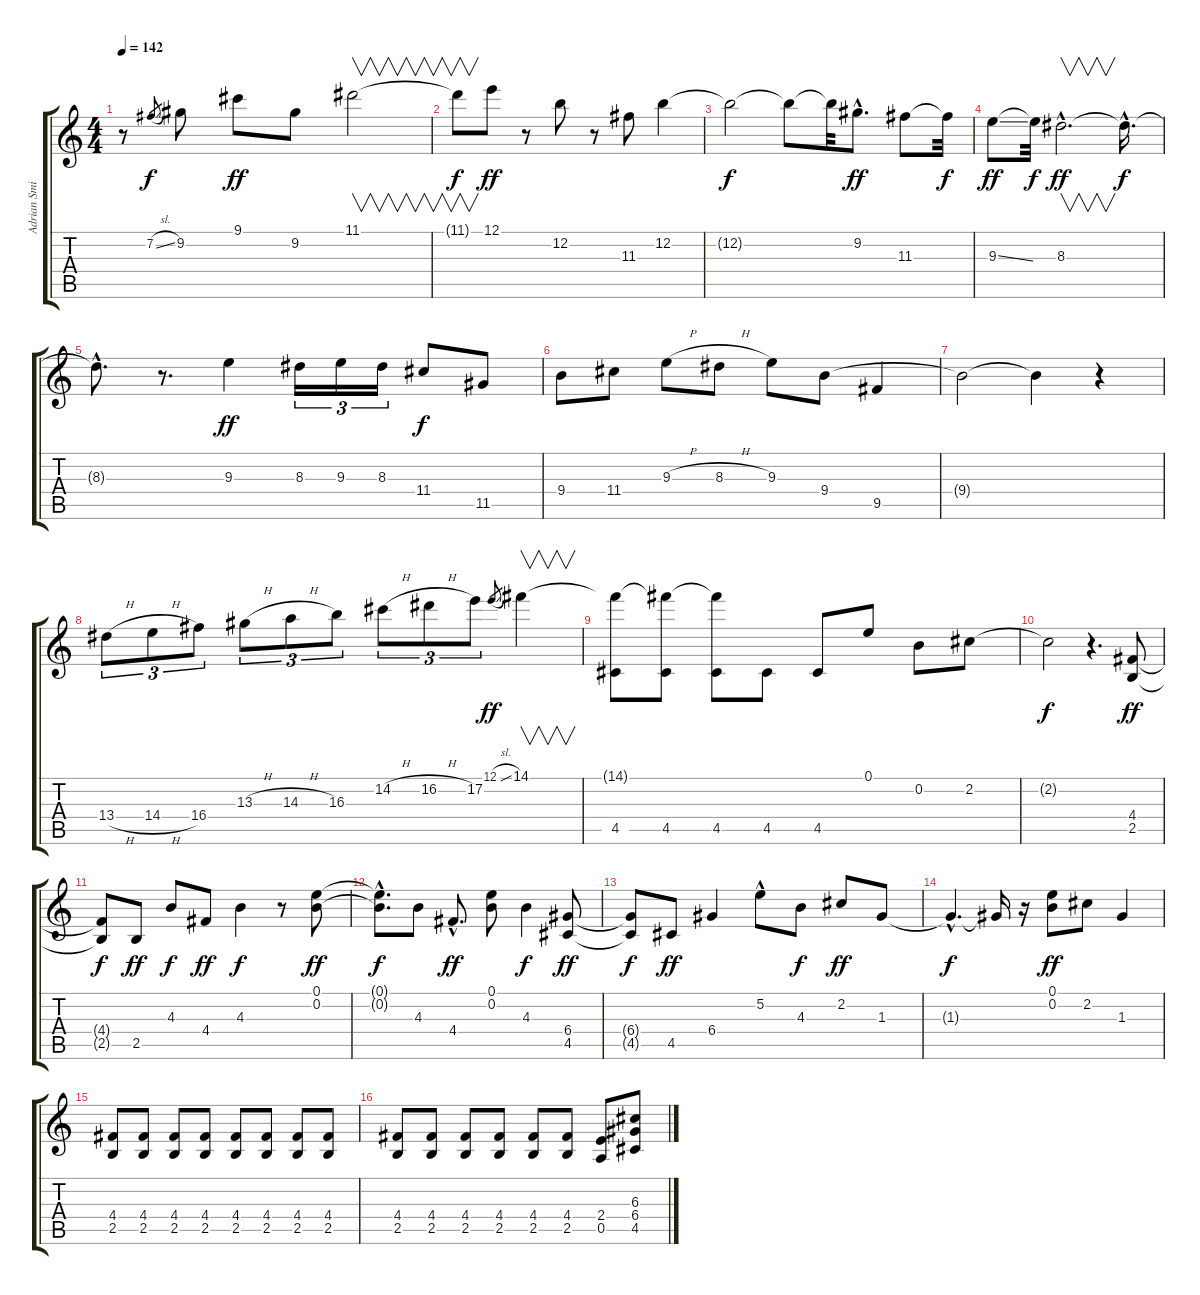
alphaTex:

\track ("Adrian Smith" "Adrian Smi") {instrument overdrivenguitar}
\staff {score tabs}
\tuning (E4 B3 G3 D3 A2 E2) {hide}
\ts (4 4)
\tempo 142
\clef g2
\ks c
r.8{dy ff} 7.2{sl}.8{gr dy f} 9.2.8{volume 16 instrument overdrivenguitar} 9.1.8{dy ff} 9.2.8 11.1.2{v} |
11.1{t}.8{v dy f} 12.1.8{dy ff} r.8 12.2.8 r.8 11.3.8 12.2.4 |
12.2{t}.2{dy f} 12.2{t}.8 12.2{t}.32 9.2{hac}.8{d dy ff} 11.3.8 11.3{t}.32{dy f} |
9.3{ss}.8{dy ff} 9.3{t}.32{dy f} 8.3{hac}.2{v d dy ff} 8.3{hac t}.16{d dy f} |
8.3{hac t}.8{d} r.8{d} 9.3.4{dy ff} 8.3.16{tu (3 2)} 9.3.16{tu (3 2)} 8.3.16{tu (3 2)} 11.4.8{dy f} 11.5.8 |
9.4.8 11.4.8 9.3{h}.8 8.3{h}.8 9.3.8 9.4.8 9.5.4 |
9.4{t}.2 9.4{t}.4 r.4 |
13.4{h}.8{tu (3 2)} 14.4{h}.8{tu (3 2)} 16.4.8{tu (3 2)} 13.3{h}.8{tu (3 2)} 14.3{h}.8{tu (3 2)} 16.3.8{tu (3 2)} 14.2{h}.8{tu (3 2)} 16.2{h}.8{tu (3 2)} 17.2.8{tu (3 2)} 12.1{sl}.8{gr dy ff} 14.1.4{v} |
(14.1{t} 4.5).8 (14.1{t} 4.5).8 (14.1{t} 4.5).8 4.5.8 4.5.8 0.1.8 0.2.8 2.2.8 |
2.2{t}.2{dy f volume 6 instrument acousticguitarsteel} r.4{d} (4.4 2.5).8{dy ff} |
(4.4{t} 2.5{t}).8{dy f} 2.5.8{dy ff} 4.3.8{dy f} 4.4.8{dy ff} 4.3.4{dy f} r.8 (0.1 0.2).8{dy ff} |
(0.1{hac t} 0.2{hac t}).8{d dy f} 4.3.8 4.4{hac}.8{d dy ff} (0.1 0.2).8 4.3.4{dy f} (6.4 4.5).8{dy ff} |
(6.4{t} 4.5{t}).8{dy f} 4.5.8{dy ff} 6.4.4 5.2{hac}.8 4.3.8{dy f} 2.2.8{dy ff} 1.3.8 |
1.3{hac t}.4{d dy f} 1.3{t}.16 r.16 (0.1 0.2).8{dy ff} 2.2.8 1.3.4 |
(4.4 2.5).8{volume 15 instrument overdrivenguitar} (4.4 2.5).8 (4.4 2.5).8 (4.4 2.5).8 (4.4 2.5).8 (4.4 2.5).8 (4.4 2.5).8 (4.4 2.5).8 |
(4.4 2.5).8 (4.4 2.5).8 (4.4 2.5).8 (4.4 2.5).8 (4.4 2.5).8 (4.4 2.5).8 (2.4 0.5).8 (6.3 6.4 4.5).8
